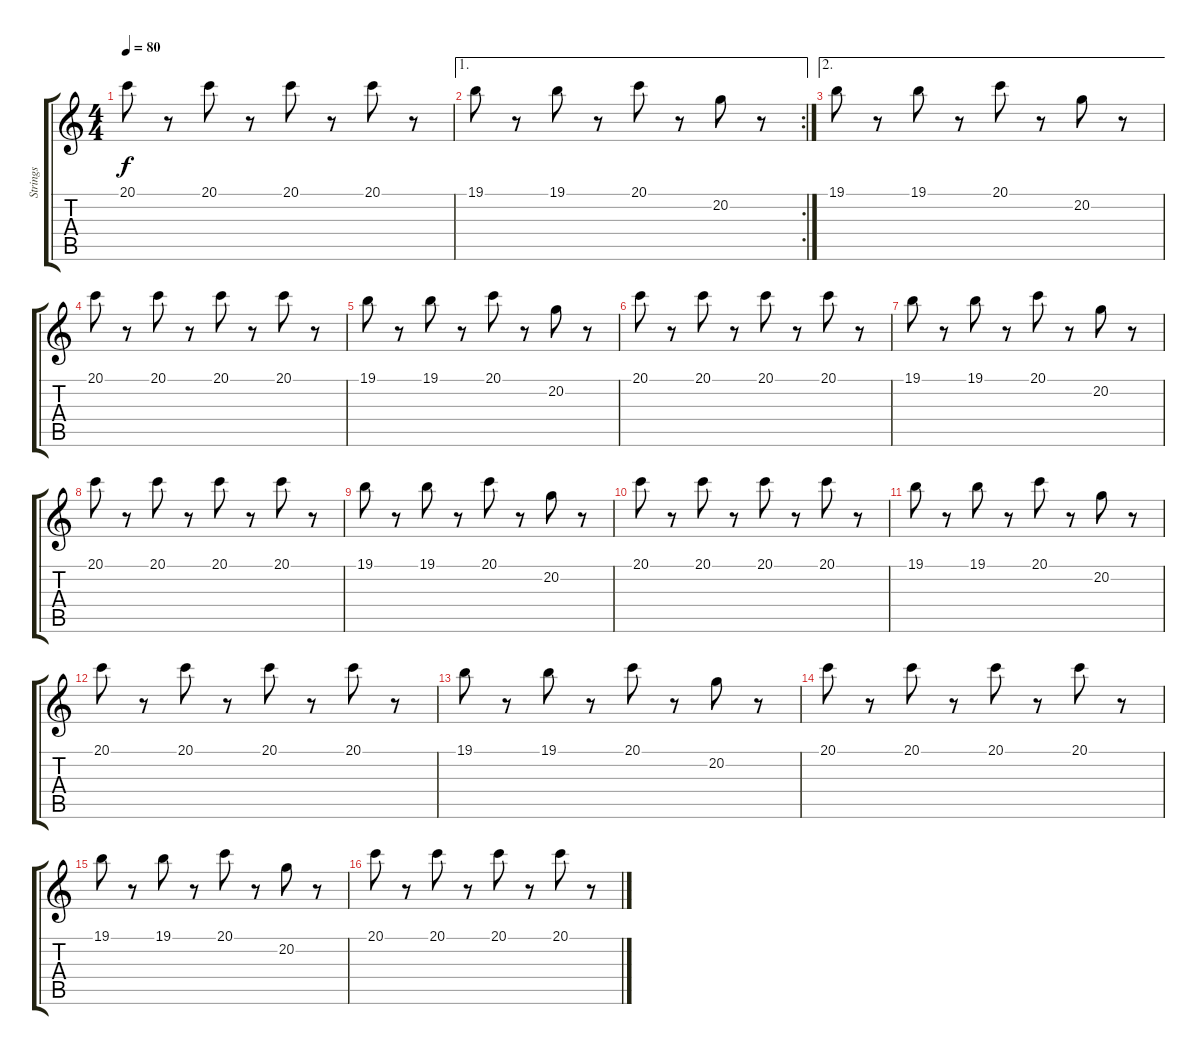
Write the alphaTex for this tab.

\track ("Strings" "Strings") {instrument tremolostrings}
\staff {score tabs}
\tuning (E4 B3 G3 D3 A2 E2) {hide}
\ts (4 4)
\tempo 80
\clef g2
\ks c
20.1.8{dy f instrument tremolostrings} r.8 20.1.8 r.8 20.1.8 r.8 20.1.8 r.8 |
\ae 1
\rc 2
19.1.8 r.8 19.1.8 r.8 20.1.8 r.8 20.2.8 r.8 |
\ae 2
19.1.8 r.8 19.1.8 r.8 20.1.8 r.8 20.2.8 r.8 |
20.1.8 r.8 20.1.8 r.8 20.1.8 r.8 20.1.8 r.8 |
19.1.8 r.8 19.1.8 r.8 20.1.8 r.8 20.2.8 r.8 |
20.1.8 r.8 20.1.8 r.8 20.1.8 r.8 20.1.8 r.8 |
19.1.8 r.8 19.1.8 r.8 20.1.8 r.8 20.2.8 r.8 |
20.1.8 r.8 20.1.8 r.8 20.1.8 r.8 20.1.8 r.8 |
19.1.8 r.8 19.1.8 r.8 20.1.8 r.8 20.2.8 r.8 |
20.1.8 r.8 20.1.8 r.8 20.1.8 r.8 20.1.8 r.8 |
19.1.8 r.8 19.1.8 r.8 20.1.8 r.8 20.2.8 r.8 |
20.1.8 r.8 20.1.8 r.8 20.1.8 r.8 20.1.8 r.8 |
19.1.8 r.8 19.1.8 r.8 20.1.8 r.8 20.2.8 r.8 |
20.1.8 r.8 20.1.8 r.8 20.1.8 r.8 20.1.8 r.8 |
19.1.8 r.8 19.1.8 r.8 20.1.8 r.8 20.2.8 r.8 |
20.1.8 r.8 20.1.8 r.8 20.1.8 r.8 20.1.8 r.8
